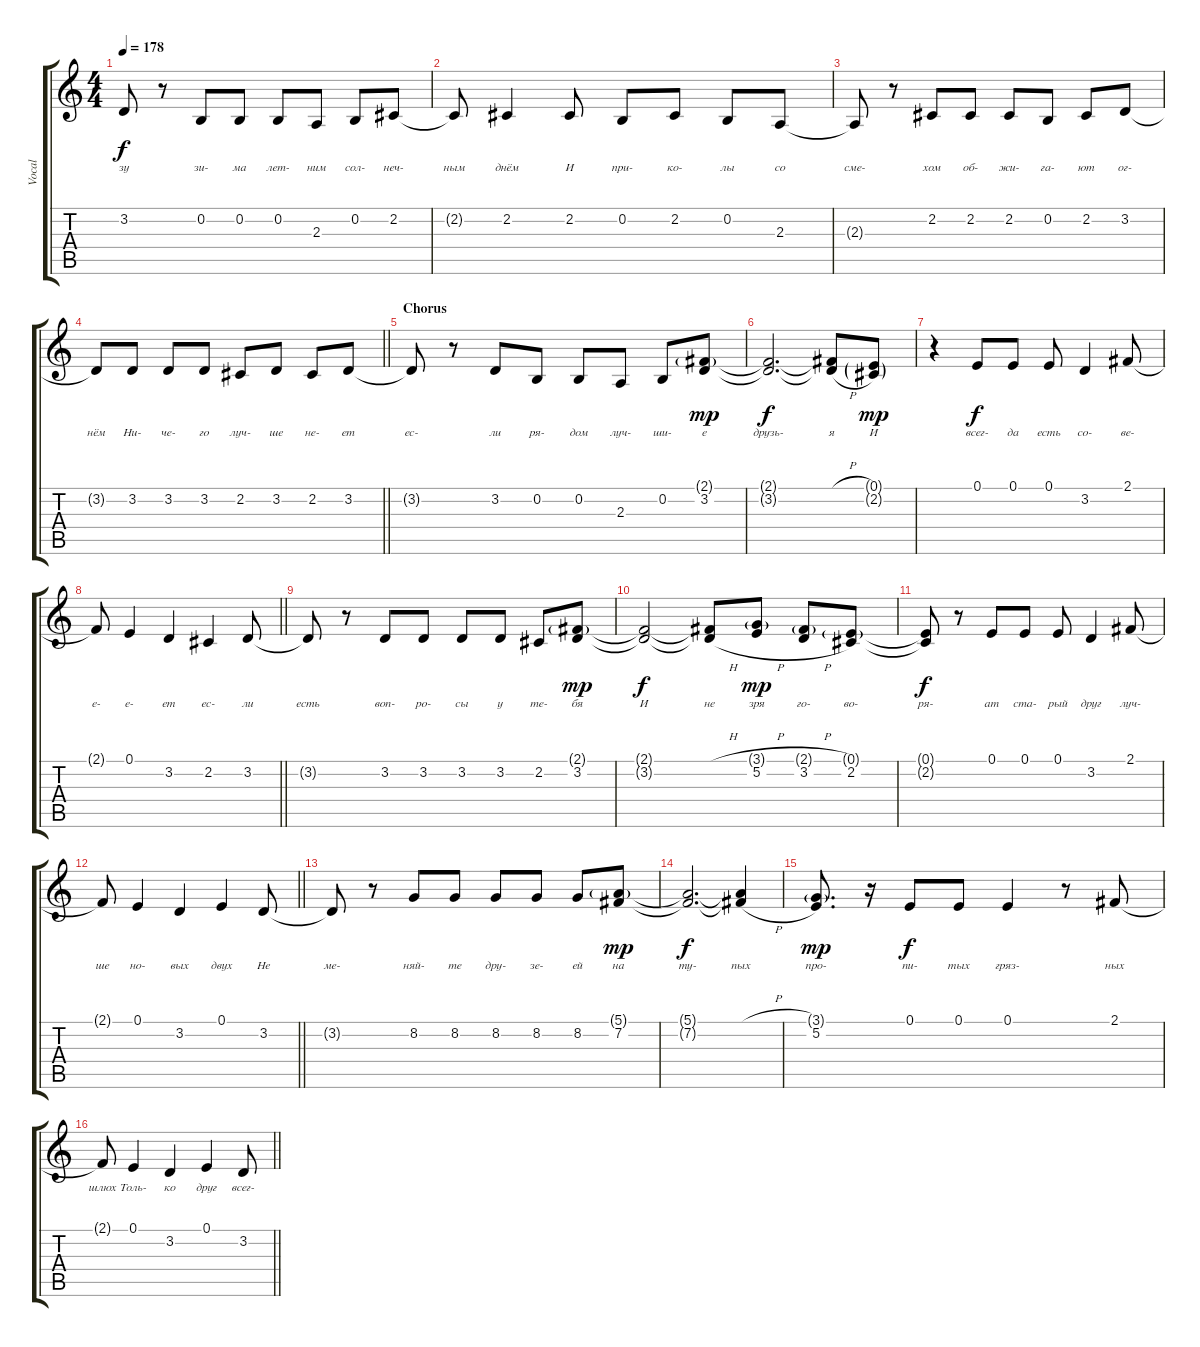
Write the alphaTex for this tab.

\track ("Vocal" "Vocal") {instrument lead2sawtooth}
\staff {score tabs}
\tuning (E4 B3 G3 D3 A2 E2) {hide}
\ts (4 4)
\tempo 178
\clef g2
\ks c
3.2{t}.8{lyrics (0 "зу") lyrics (1 "") lyrics (2 "") lyrics (3 "") lyrics (4 "") dy f} r.8 0.2.8{lyrics (0 "зи-") lyrics (1 "") lyrics (2 "") lyrics (3 "") lyrics (4 "")} 0.2.8{lyrics (0 "ма") lyrics (1 "") lyrics (2 "") lyrics (3 "") lyrics (4 "")} 0.2.8{lyrics (0 "лет-") lyrics (1 "") lyrics (2 "") lyrics (3 "") lyrics (4 "")} 2.3.8{lyrics (0 "ним") lyrics (1 "") lyrics (2 "") lyrics (3 "") lyrics (4 "")} 0.2.8{lyrics (0 "сол-") lyrics (1 "") lyrics (2 "") lyrics (3 "") lyrics (4 "")} 2.2.8{lyrics (0 "неч-") lyrics (1 "") lyrics (2 "") lyrics (3 "") lyrics (4 "")} |
2.2{t}.8{lyrics (0 "ным") lyrics (1 "") lyrics (2 "") lyrics (3 "") lyrics (4 "")} 2.2.4{lyrics (0 "днём") lyrics (1 "") lyrics (2 "") lyrics (3 "") lyrics (4 "")} 2.2.8{lyrics (0 "И") lyrics (1 "") lyrics (2 "") lyrics (3 "") lyrics (4 "")} 0.2.8{lyrics (0 "при-") lyrics (1 "") lyrics (2 "") lyrics (3 "") lyrics (4 "")} 2.2.8{lyrics (0 "ко-") lyrics (1 "") lyrics (2 "") lyrics (3 "") lyrics (4 "")} 0.2.8{lyrics (0 "лы") lyrics (1 "") lyrics (2 "") lyrics (3 "") lyrics (4 "")} 2.3.8{lyrics (0 "со") lyrics (1 "") lyrics (2 "") lyrics (3 "") lyrics (4 "")} |
2.3{t}.8{lyrics (0 "сме-") lyrics (1 "") lyrics (2 "") lyrics (3 "") lyrics (4 "")} r.8 2.2.8{lyrics (0 "хом") lyrics (1 "") lyrics (2 "") lyrics (3 "") lyrics (4 "")} 2.2.8{lyrics (0 "об-") lyrics (1 "") lyrics (2 "") lyrics (3 "") lyrics (4 "")} 2.2.8{lyrics (0 "жи-") lyrics (1 "") lyrics (2 "") lyrics (3 "") lyrics (4 "")} 0.2.8{lyrics (0 "га-") lyrics (1 "") lyrics (2 "") lyrics (3 "") lyrics (4 "")} 2.2.8{lyrics (0 "ют") lyrics (1 "") lyrics (2 "") lyrics (3 "") lyrics (4 "")} 3.2.8{lyrics (0 "ог-") lyrics (1 "") lyrics (2 "") lyrics (3 "") lyrics (4 "")} |
\barLineRight lightlight
3.2{t}.8{lyrics (0 "нём") lyrics (1 "") lyrics (2 "") lyrics (3 "") lyrics (4 "")} 3.2.8{lyrics (0 "Ни-") lyrics (1 "") lyrics (2 "") lyrics (3 "") lyrics (4 "")} 3.2.8{lyrics (0 "че-") lyrics (1 "") lyrics (2 "") lyrics (3 "") lyrics (4 "")} 3.2.8{lyrics (0 "го") lyrics (1 "") lyrics (2 "") lyrics (3 "") lyrics (4 "")} 2.2.8{lyrics (0 "луч-") lyrics (1 "") lyrics (2 "") lyrics (3 "") lyrics (4 "")} 3.2.8{lyrics (0 "ше") lyrics (1 "") lyrics (2 "") lyrics (3 "") lyrics (4 "")} 2.2.8{lyrics (0 "не-") lyrics (1 "") lyrics (2 "") lyrics (3 "") lyrics (4 "")} 3.2.8{lyrics (0 "ет") lyrics (1 "") lyrics (2 "") lyrics (3 "") lyrics (4 "")} |
\section ("" "Chorus")
3.2{t}.8{lyrics (0 "ес-") lyrics (1 "") lyrics (2 "") lyrics (3 "") lyrics (4 "")} r.8 3.2.8{lyrics (0 "ли") lyrics (1 "") lyrics (2 "") lyrics (3 "") lyrics (4 "")} 0.2.8{lyrics (0 "ря-") lyrics (1 "") lyrics (2 "") lyrics (3 "") lyrics (4 "")} 0.2.8{lyrics (0 "дом") lyrics (1 "") lyrics (2 "") lyrics (3 "") lyrics (4 "")} 2.3.8{lyrics (0 "луч-") lyrics (1 "") lyrics (2 "") lyrics (3 "") lyrics (4 "")} 0.2.8{lyrics (0 "ши-") lyrics (1 "") lyrics (2 "") lyrics (3 "") lyrics (4 "")} (2.1{g} 3.2).8{lyrics (0 "е") lyrics (1 "") lyrics (2 "") lyrics (3 "") lyrics (4 "") dy mp} |
(2.1{t} 3.2{t}).2{d lyrics (0 "друзь-") lyrics (1 "") lyrics (2 "") lyrics (3 "") lyrics (4 "") dy f} (2.1{h t} 3.2{h t}).8{lyrics (0 "я") lyrics (1 "") lyrics (2 "") lyrics (3 "") lyrics (4 "")} (0.1{g} 2.2{g}).8{lyrics (0 "И") lyrics (1 "") lyrics (2 "") lyrics (3 "") lyrics (4 "") dy mp} |
r.4 0.1.8{lyrics (0 "всег-") lyrics (1 "") lyrics (2 "") lyrics (3 "") lyrics (4 "") dy f} 0.1.8{lyrics (0 "да") lyrics (1 "") lyrics (2 "") lyrics (3 "") lyrics (4 "")} 0.1.8{lyrics (0 "есть") lyrics (1 "") lyrics (2 "") lyrics (3 "") lyrics (4 "")} 3.2.4{lyrics (0 "со-") lyrics (1 "") lyrics (2 "") lyrics (3 "") lyrics (4 "")} 2.1.8{lyrics (0 "ве-") lyrics (1 "") lyrics (2 "") lyrics (3 "") lyrics (4 "")} |
\barLineRight lightlight
2.1{t}.8{lyrics (0 "е-") lyrics (1 "") lyrics (2 "") lyrics (3 "") lyrics (4 "")} 0.1.4{lyrics (0 "е-") lyrics (1 "") lyrics (2 "") lyrics (3 "") lyrics (4 "")} 3.2.4{lyrics (0 "ет") lyrics (1 "") lyrics (2 "") lyrics (3 "") lyrics (4 "")} 2.2.4{lyrics (0 "ес-") lyrics (1 "") lyrics (2 "") lyrics (3 "") lyrics (4 "")} 3.2.8{lyrics (0 "ли") lyrics (1 "") lyrics (2 "") lyrics (3 "") lyrics (4 "")} |
3.2{t}.8{lyrics (0 "есть") lyrics (1 "") lyrics (2 "") lyrics (3 "") lyrics (4 "")} r.8 3.2.8{lyrics (0 "воп-") lyrics (1 "") lyrics (2 "") lyrics (3 "") lyrics (4 "")} 3.2.8{lyrics (0 "ро-") lyrics (1 "") lyrics (2 "") lyrics (3 "") lyrics (4 "")} 3.2.8{lyrics (0 "сы") lyrics (1 "") lyrics (2 "") lyrics (3 "") lyrics (4 "")} 3.2.8{lyrics (0 "у") lyrics (1 "") lyrics (2 "") lyrics (3 "") lyrics (4 "")} 2.2.8{lyrics (0 "те-") lyrics (1 "") lyrics (2 "") lyrics (3 "") lyrics (4 "")} (2.1{g} 3.2).8{lyrics (0 "бя") lyrics (1 "") lyrics (2 "") lyrics (3 "") lyrics (4 "") dy mp} |
(2.1{t} 3.2{t}).2{lyrics (0 "И") lyrics (1 "") lyrics (2 "") lyrics (3 "") lyrics (4 "") dy f} (2.1{h t} 3.2{h t}).8{lyrics (0 "не") lyrics (1 "") lyrics (2 "") lyrics (3 "") lyrics (4 "")} (3.1{h g} 5.2{h}).8{lyrics (0 "зря") lyrics (1 "") lyrics (2 "") lyrics (3 "") lyrics (4 "") dy mp} (2.1{h g} 3.2{h}).8{lyrics (0 "го-") lyrics (1 "") lyrics (2 "") lyrics (3 "") lyrics (4 "")} (0.1{g} 2.2).8{lyrics (0 "во-") lyrics (1 "") lyrics (2 "") lyrics (3 "") lyrics (4 "")} |
(0.1{t} 2.2{t}).8{lyrics (0 "ря-") lyrics (1 "") lyrics (2 "") lyrics (3 "") lyrics (4 "") dy f} r.8 0.1.8{lyrics (0 "ат") lyrics (1 "") lyrics (2 "") lyrics (3 "") lyrics (4 "")} 0.1.8{lyrics (0 "ста-") lyrics (1 "") lyrics (2 "") lyrics (3 "") lyrics (4 "")} 0.1.8{lyrics (0 "рый") lyrics (1 "") lyrics (2 "") lyrics (3 "") lyrics (4 "")} 3.2.4{lyrics (0 "друг") lyrics (1 "") lyrics (2 "") lyrics (3 "") lyrics (4 "")} 2.1.8{lyrics (0 "луч-") lyrics (1 "") lyrics (2 "") lyrics (3 "") lyrics (4 "")} |
\barLineRight lightlight
2.1{t}.8{lyrics (0 "ше") lyrics (1 "") lyrics (2 "") lyrics (3 "") lyrics (4 "")} 0.1.4{lyrics (0 "но-") lyrics (1 "") lyrics (2 "") lyrics (3 "") lyrics (4 "")} 3.2.4{lyrics (0 "вых") lyrics (1 "") lyrics (2 "") lyrics (3 "") lyrics (4 "")} 0.1.4{lyrics (0 "двух") lyrics (1 "") lyrics (2 "") lyrics (3 "") lyrics (4 "")} 3.2.8{lyrics (0 "Не") lyrics (1 "") lyrics (2 "") lyrics (3 "") lyrics (4 "")} |
3.2{t}.8{lyrics (0 "ме-") lyrics (1 "") lyrics (2 "") lyrics (3 "") lyrics (4 "")} r.8 8.2.8{lyrics (0 "няй-") lyrics (1 "") lyrics (2 "") lyrics (3 "") lyrics (4 "")} 8.2.8{lyrics (0 "те") lyrics (1 "") lyrics (2 "") lyrics (3 "") lyrics (4 "")} 8.2.8{lyrics (0 "дру-") lyrics (1 "") lyrics (2 "") lyrics (3 "") lyrics (4 "")} 8.2.8{lyrics (0 "зе-") lyrics (1 "") lyrics (2 "") lyrics (3 "") lyrics (4 "")} 8.2.8{lyrics (0 "ей") lyrics (1 "") lyrics (2 "") lyrics (3 "") lyrics (4 "")} (5.1{g} 7.2).8{lyrics (0 "на") lyrics (1 "") lyrics (2 "") lyrics (3 "") lyrics (4 "") dy mp} |
(5.1{t} 7.2{t}).2{d lyrics (0 "ту-") lyrics (1 "") lyrics (2 "") lyrics (3 "") lyrics (4 "") dy f} (5.1{h t} 7.2{h t}).4{lyrics (0 "пых") lyrics (1 "") lyrics (2 "") lyrics (3 "") lyrics (4 "")} |
(3.1{g} 5.2).8{d lyrics (0 "про-") lyrics (1 "") lyrics (2 "") lyrics (3 "") lyrics (4 "") dy mp} r.16 0.1.8{lyrics (0 "пи-") lyrics (1 "") lyrics (2 "") lyrics (3 "") lyrics (4 "") dy f} 0.1.8{lyrics (0 "тых") lyrics (1 "") lyrics (2 "") lyrics (3 "") lyrics (4 "")} 0.1.4{lyrics (0 "гряз-") lyrics (1 "") lyrics (2 "") lyrics (3 "") lyrics (4 "")} r.8 2.1.8{lyrics (0 "ных") lyrics (1 "") lyrics (2 "") lyrics (3 "") lyrics (4 "")} |
\barLineRight lightlight
2.1{t}.8{lyrics (0 "шлюх") lyrics (1 "") lyrics (2 "") lyrics (3 "") lyrics (4 "")} 0.1.4{lyrics (0 "Толь-") lyrics (1 "") lyrics (2 "") lyrics (3 "") lyrics (4 "")} 3.2.4{lyrics (0 "ко") lyrics (1 "") lyrics (2 "") lyrics (3 "") lyrics (4 "")} 0.1.4{lyrics (0 "друг") lyrics (1 "") lyrics (2 "") lyrics (3 "") lyrics (4 "")} 3.2.8{lyrics (0 "всег-") lyrics (1 "") lyrics (2 "") lyrics (3 "") lyrics (4 "")}
